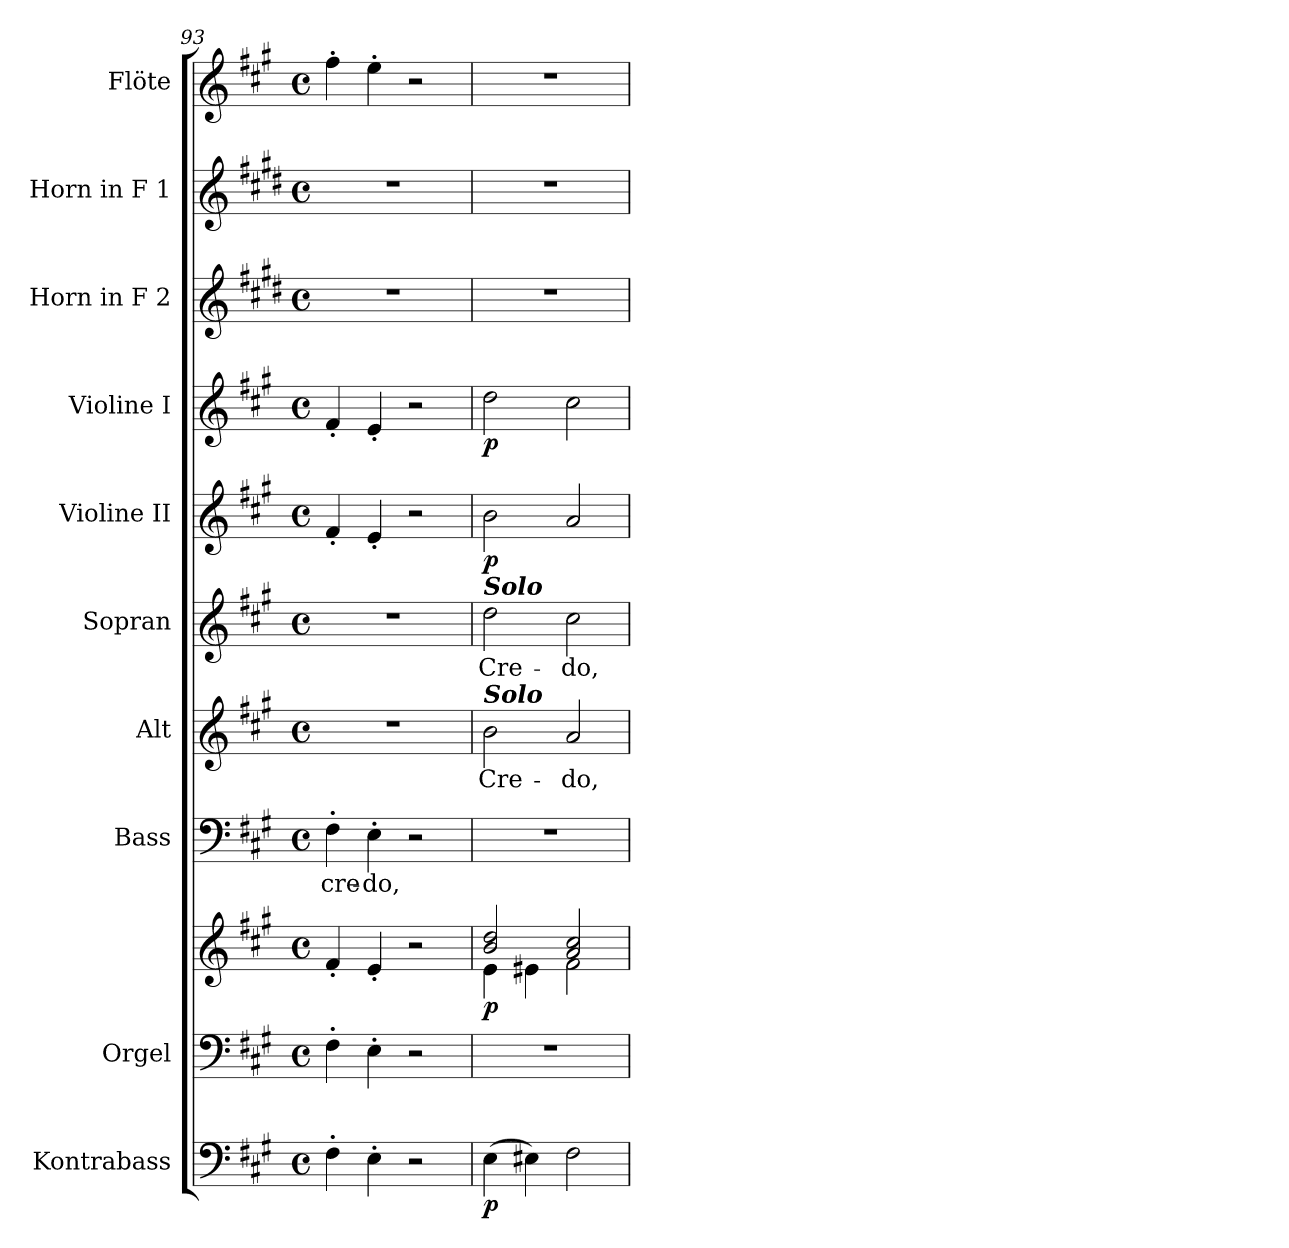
**kern	**dynam	**kern	**kern	**dynam	**kern	**text	**kern	**text	**kern	**text	**kern	**dynam	**kern	**dynam	**kern	**kern	**kern
*part10	*part10	*part9	*part9	*part9	*part8	*part8	*part7	*part7	*part6	*part6	*part5	*part5	*part4	*part4	*part3	*part2	*part1
*staff11	*staff11	*staff10	*staff9	*staff9/10	*staff8	*staff8	*staff7	*staff7	*staff6	*staff6	*staff5	*staff5	*staff4	*staff4	*staff3	*staff2	*staff1
*I"Kontrabass	*	*I"Orgel	*	*	*I"Bass	*	*I"Alt	*	*I"Sopran	*	*I"Violine II	*	*I"Violine I	*	*I"Horn in F 2	*I"Horn in F 1	*I"Flöte
*I'Kb.	*	*I'Org.	*	*	*I'B.	*	*I'A.	*	*I'S.	*	*I'Vl. II	*	*I'Vl. I	*	*	*	*I'Fl.
*clefF4	*	*clefF4	*clefG2	*	*clefF4	*	*clefG2	*	*clefG2	*	*clefG2	*	*clefG2	*	*clefG2	*clefG2	*clefG2
*ITrd7c12	*	*	*	*	*	*	*	*	*	*	*	*	*	*	*ITrd4c7	*ITrd4c7	*
*k[f#c#g#]	*	*k[f#c#g#]	*k[f#c#g#]	*	*k[f#c#g#]	*	*k[f#c#g#]	*	*k[f#c#g#]	*	*k[f#c#g#]	*	*k[f#c#g#]	*	*k[f#c#g#]	*k[f#c#g#]	*k[f#c#g#]
*A:	*	*A:	*A:	*	*A:	*	*A:	*	*A:	*	*A:	*	*A:	*	*A:	*A:	*A:
*M4/4	*	*M4/4	*M4/4	*	*M4/4	*	*M4/4	*	*M4/4	*	*M4/4	*	*M4/4	*	*M4/4	*M4/4	*M4/4
*met(c)	*	*met(c)	*met(c)	*	*met(c)	*	*met(c)	*	*met(c)	*	*met(c)	*	*met(c)	*	*met(c)	*met(c)	*met(c)
=93	=93	=93	=93	=93	=93	=93	=93	=93	=93	=93	=93	=93	=93	=93	=93	=93	=93
!	!	!	!	!	!	!LO:LY:b	!	!	!	!	!	!	!	!	!	!	!
4FF#'>\	.	4F#'>\	4f#'</	.	4F#'>\	cre-	1r	.	1r	.	4f#'</	.	4f#'</	.	1r	1r	4ff#'>\
!	!	!	!	!	!	!LO:LY:b	!	!	!	!	!	!	!	!	!	!	!
4EE'>\	.	4E'>\	4e'</	.	4E'>\	-do,	.	.	.	.	4e'</	.	4e'</	.	.	.	4ee'>\
2r	.	2r	2r	.	2r	.	.	.	.	.	2r	.	2r	.	.	.	2r
=94	=94	=94	=94	=94	=94	=94	=94	=94	=94	=94	=94	=94	=94	=94	=94	=94	=94
*	*	*	*^	*	*	*	*	*	*	*	*	*	*	*	*	*	*
!	!	!	!	!	!	!	!	!	!	!LO:TX:a:Bi:t=Solo	!	!	!	!	!	!	!	!
!	!	!	!	!	!	!	!	!LO:TX:a:Bi:t=Solo	!	!	!	!	!	!	!	!	!	!
!	!LO:DY:b	!	!	!	!LO:DY:b	!	!	!	!LO:LY:b	!	!LO:LY:b	!	!LO:DY:b	!	!LO:DY:b	!	!	!
(>4EE\	p	1r	2b/ 2dd/	4e\	p	1r	.	2b\	Cre-	2dd\	Cre-	2b\	p	2dd\	p	1r	1r	1r
4EE#X\)	.	.	.	4e#X\	.	.	.	.	.	.	.	.	.	.	.	.	.	.
!	!	!	!	!	!	!	!	!	!LO:LY:b	!	!LO:LY:b	!	!	!	!	!	!	!
2FF#\	.	.	2a/ 2cc#/	2f#\	.	.	.	2a/	-do,	2cc#\	-do,	2a/	.	2cc#\	.	.	.	.
*	*	*	*v	*v	*	*	*	*	*	*	*	*	*	*	*	*	*	*
=	=	=	=	=	=	=	=	=	=	=	=	=	=	=	=	=	=
*-	*-	*-	*-	*-	*-	*-	*-	*-	*-	*-	*-	*-	*-	*-	*-	*-	*-
